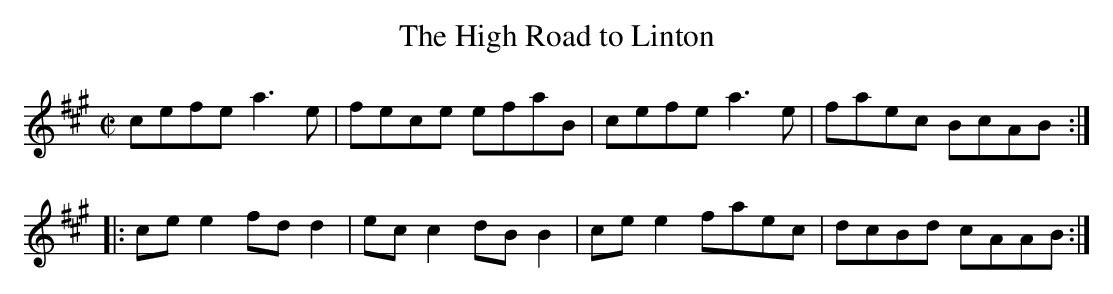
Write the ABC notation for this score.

X:1
T:High Road to Linton, The
M:C|
K:A
cefe a3e|fece efaB|cefe a3e|faec BcAB:|
|:cee2 fdd2|ecc2 dBB2|cee2 faec|dcBd cAAB:|
